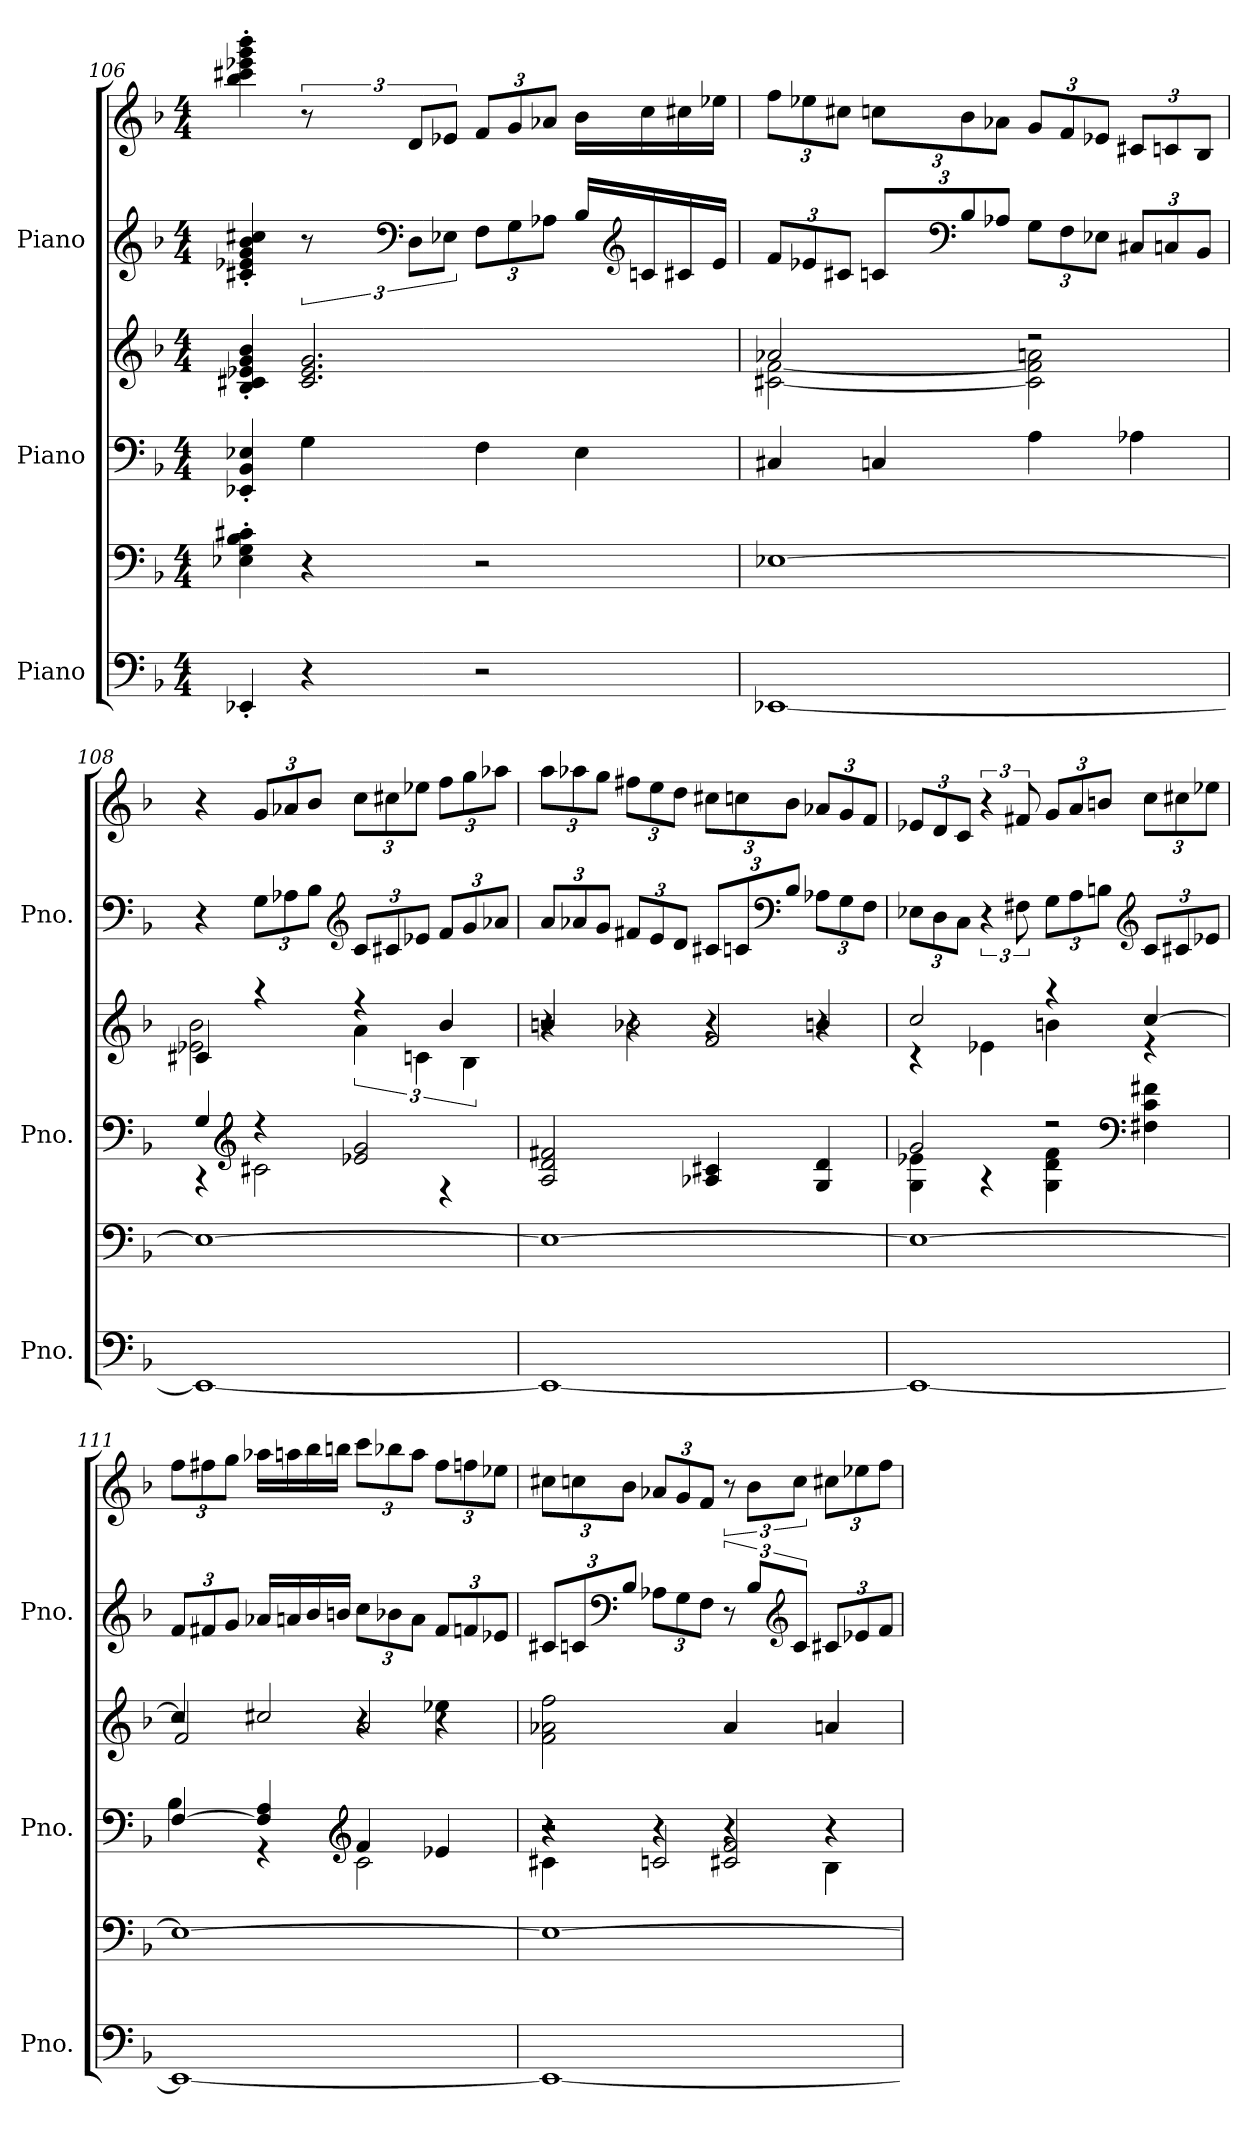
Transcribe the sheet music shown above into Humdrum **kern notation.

**kern	**kern	**kern	**kern	**kern	**kern
*part3	*part3	*part2	*part2	*part1	*part1
*staff6	*staff5	*staff4	*staff3	*staff2	*staff1
*I"Piano	*	*I"Piano	*	*I"Piano	*
*I'Pno.	*	*I'Pno.	*	*I'Pno.	*
!!LO:PB:g=z
*clefF4	*clefF4	*clefF4	*clefG2	*clefG2	*clefG2
*k[b-]	*k[b-]	*k[b-]	*k[b-]	*k[b-]	*k[b-]
*M4/4	*M4/4	*M4/4	*M4/4	*M4/4	*M4/4
=106	=106	=106	=106	=106	=106
4EE-X'/	4E-X\' 4G\' 4B-\' 4c#X\'	4EE-X/' 4BB-/' 4E-X/'	4B-/' 4c#X/' 4e-X/' 4g/' 4b-/'	4c#X/' 4e-X/' 4g/' 4b-/' 4cc#X/'	4bb-\' 4ccc#X\' 4eee-X\' 4ggg\' 4bbb-\'
4r	4r	4G\	2.c#/ 2.e-/ 2.g/	12r	12r
*	*	*	*	*clefF4	*
.	.	.	.	12D\L	12d/L
.	.	.	.	12E-X\J	12e-X/J
*	*	*	*	*Xbrackettup	*Xbrackettup
2r	2r	4F\	.	12F\L	12f/L
.	.	.	.	12G\	12g/
.	.	.	.	12A-X\J	12a-X/J
.	.	4E-\	.	16B-/LL	16b-\LL
*	*	*	*	*clefG2	*
.	.	.	.	16cn/	16cc\
.	.	.	.	16c#X/	16cc#X\
.	.	.	.	16e-/JJ	16ee-X\JJ
=107	=107	=107	=107	=107	=107
*	*	*	*^	*	*
[1EE-X	[1E-X	4C#X/	2a-X/	[2c#X\ [2f\	12f/L	12ff\L
.	.	.	.	.	12e-X/	12ee-X\
.	.	.	.	.	12c#X/J	12cc#X\J
.	.	4Cn/	.	.	12cn/L	12ccn\L
*	*	*	*	*	*clefF4	*
.	.	.	.	.	12B-/	12b-\
.	.	.	.	.	12A-X/J	12a-X\J
.	.	4A\	2r	2c#\] 2f\] 2an\	12G\L	12g/L
.	.	.	.	.	12F\	12f/
.	.	.	.	.	12E-X\J	12e-X/J
.	.	4A-X\	.	.	12C#X/L	12c#X/L
.	.	.	.	.	12Cn/	12cn/
.	.	.	.	.	12BB-/J	12B-/J
!!LO:LB:g=z
=108	=108	=108	=108	=108	=108	=108
*	*	*^	*	*	*	*
1EE-_	1E-_	4G/	4r	4c#X/	2e-X\ 2b-\	4r	4r
*	*	*clefG2	*	*	*	*	*
.	.	4r	2c#X\	4r	.	12G\L	12g/L
.	.	.	.	.	.	12A-X\	12a-X/
.	.	.	.	.	.	12B-\J	12b-/J
*	*	*	*	*	*	*clefG2	*
.	.	2e-X/ 2g/	.	4r	6a\	12c/L	12cc\L
.	.	.	.	.	.	12c#X/	12cc#X\
.	.	.	.	.	6cn\	12e-X/J	12ee-X\J
.	.	.	4r	4b-/	.	12f/L	12ff\L
.	.	.	.	.	6B-\	12g/	12gg\
.	.	.	.	.	.	12a-X/J	12aa-X\J
*	*	*v	*v	*	*	*	*
=109	=109	=109	=109	=109	=109	=109
*	*	*	*	*^	*	*
1EE-_	1E-_	2A/ 2d/ 2f#X/	4bn/	4r	2r	12a/L	12aa\L
.	.	.	.	.	.	12a-X/	12aa-X\
.	.	.	.	.	.	12g/J	12gg\J
.	.	.	4r	2b-X\	.	12f#X/L	12ff#X\L
.	.	.	.	.	.	12e/	12ee\
.	.	.	.	.	.	12d/J	12dd\J
.	.	4A-X/ 4c#X/	4r	.	2f/	12c#X/L	12cc#X\L
.	.	.	.	.	.	12cn/	12ccn\
*	*	*	*	*	*	*clefF4	*
.	.	.	.	.	.	12B-/J	12b-\J
.	.	4G/ 4d/	4bn/	4r	.	12A-X\L	12a-X/L
.	.	.	.	.	.	12G\	12g/
.	.	.	.	.	.	12F\J	12f/J
*	*	*	*	*v	*v	*	*
!!LO:PB:g=z
=110	=110	=110	=110	=110	=110	=110
*	*	*^	*	*	*	*
1EE-_	1E-_	2g/	4G\ 4e-X\	2cc/	4r	12E-X\L	12e-X/L
.	.	.	.	.	.	12D\	12d/
.	.	.	.	.	.	12C\J	12c/J
*	*	*	*	*	*	*brackettup	*brackettup
.	.	.	4r	.	4e-X\	6r	6r
.	.	.	.	.	.	12F#X\	12f#X/
*	*	*	*	*	*	*Xbrackettup	*Xbrackettup
.	.	2r	4G\ 4d\ 4f\	4r	4bn\	12G\L	12g/L
.	.	.	.	.	.	12A\	12a/
.	.	.	.	.	.	12Bn\J	12bn/J
*	*	*clefF4	*	*	*	*clefG2	*
.	.	.	4F#X\ 4c\ 4f#X\	[4cc/	4r	12c/L	12cc\L
.	.	.	.	.	.	12c#X/	12cc#X\
.	.	.	.	.	.	12e-X/J	12ee-X\J
=111	=111	=111	=111	=111	=111	=111	=111
*	*	*	*	*	*^	*	*
1EE-_	1E-_	[4F/	4B-\	4cc/]	2r	2f/	12f/L	12ff\L
.	.	.	.	.	.	.	12f#X/	12ff#X\
.	.	.	.	.	.	.	12g/J	12gg\J
.	.	4F/] 4A/	4r	2cc#X/	.	.	16a-X/LL	16aa-X\LL
.	.	.	.	.	.	.	16an/	16aan\
.	.	.	.	.	.	.	16b-/	16bb-\
.	.	.	.	.	.	.	16bn/JJ	16bbn\JJ
*	*	*clefG2	*	*	*	*	*	*
.	.	4f/	2c\	.	4r	2a/	12cc\L	12ccc\L
.	.	.	.	.	.	.	12b-X\	12bb-X\
.	.	.	.	.	.	.	12a\J	12aa\J
.	.	4e-X/	.	4r	4ee-X\	.	12f#/L	12ff#\L
.	.	.	.	.	.	.	12fn/	12ffn\
.	.	.	.	.	.	.	12e-X/J	12ee-X\J
*	*	*	*	*v	*v	*v	*	*
!!LO:LB:g=z
=112	=112	=112	=112	=112	=112	=112
*	*	*	*^	*	*	*
1EE-_	1E-_	2r	4c#X\	4r	2f\ 2a-X\ 2ff\	12c#X/L	12cc#X\L
.	.	.	.	.	.	12cn/	12ccn\
*	*	*	*	*	*	*clefF4	*
.	.	.	.	.	.	12B-/J	12b-\J
.	.	.	4r	2cn/	.	12A-X\L	12a-X/L
.	.	.	.	.	.	12G\	12g/
.	.	.	.	.	.	12F\J	12f/J
*	*	*	*	*	*	*brackettup	*brackettup
.	.	2c#X/ 2f/	4r	.	4a-/	12r	12r
.	.	.	.	.	.	12B-/L	12b-\L
*	*	*	*	*	*	*clefG2	*
.	.	.	.	.	.	12c/J	12cc\J
*	*	*	*	*	*	*Xbrackettup	*Xbrackettup
.	.	.	4B-\	4r	4an/	12c#X/L	12cc#X\L
.	.	.	.	.	.	12e-X/	12ee-X\
.	.	.	.	.	.	12f/J	12ff\J
*	*	*v	*v	*v	*	*	*
=	=	=	=	=	=
*-	*-	*-	*-	*-	*-
